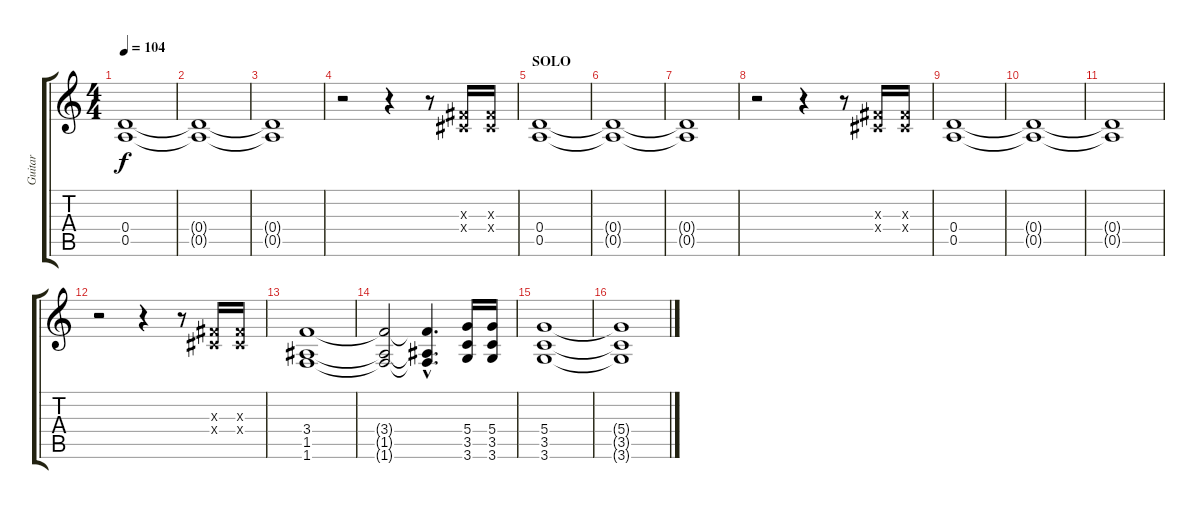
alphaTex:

\track ("Guitar" "Guitar") {instrument distortionguitar}
\staff {score tabs}
\tuning (E4 B3 G3 D3 A2 E2) {hide}
\ts (4 4)
\tempo 104
\clef g2
\ks c
(0.4 0.5).1{dy f} |
(0.4{t} 0.5{t}).1 |
(0.4{t} 0.5{t}).1 |
r.2 r.4 r.8 (-1.3{x} -1.4{x}).16 (-1.3{x} -1.4{x}).16 |
\section ("" "SOLO")
(0.4 0.5).1 |
(0.4{t} 0.5{t}).1 |
(0.4{t} 0.5{t}).1 |
r.2 r.4 r.8 (-1.3{x} -1.4{x}).16 (-1.3{x} -1.4{x}).16 |
(0.4 0.5).1 |
(0.4{t} 0.5{t}).1 |
(0.4{t} 0.5{t}).1 |
r.2 r.4 r.8 (-1.3{x} -1.4{x}).16 (-1.3{x} -1.4{x}).16 |
(3.4 1.5 1.6).1 |
(3.4{t} 1.5{t} 1.6{t}).2 (3.4{hac t} 1.5{hac t} 1.6{hac t}).4{d} (5.4 3.5 3.6).16 (5.4 3.5 3.6).16 |
(5.4 3.5 3.6).1 |
(5.4{t} 3.5{t} 3.6{t}).1
